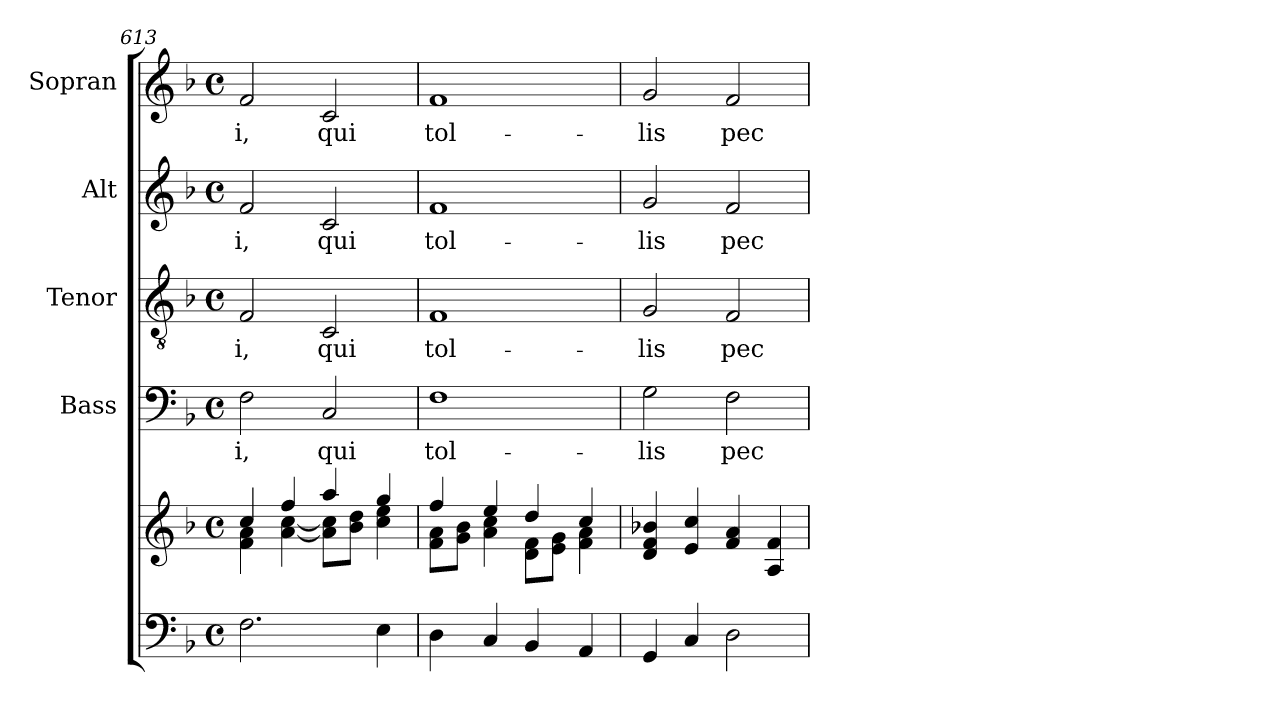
**kern	**kern	**kern	**text	**kern	**text	**kern	**text	**kern	**text
*part5	*part5	*part4	*part4	*part3	*part3	*part2	*part2	*part1	*part1
*staff6	*staff5	*staff4	*staff4	*staff3	*staff3	*staff2	*staff2	*staff1	*staff1
*	*	*I"Bass	*	*I"Tenor	*	*I"Alt	*	*I"Sopran	*
*	*	*I'B.	*	*I'T.	*	*I'A.	*	*I'S.	*
*clefF4	*clefG2	*clefF4	*	*clefGv2	*	*clefG2	*	*clefG2	*
*k[b-]	*k[b-]	*k[b-]	*	*k[b-]	*	*k[b-]	*	*k[b-]	*
*F:	*F:	*F:	*	*F:	*	*F:	*	*F:	*
*M4/4	*M4/4	*M4/4	*	*M4/4	*	*M4/4	*	*M4/4	*
*met(c)	*met(c)	*met(c)	*	*met(c)	*	*met(c)	*	*met(c)	*
=613	=613	=613	=613	=613	=613	=613	=613	=613	=613
*	*^	*	*	*	*	*	*	*	*
!	!	!	!	!LO:LY:b	!	!LO:LY:b	!	!LO:LY:b	!	!LO:LY:b
2.F\	4cc/	4f\ 4a\	2F\	-i,	2F/	-i,	2f/	-i,	2f/	-i,
.	4ff/	[<4a\ [<4cc\	.	.	.	.	.	.	.	.
!	!	!	!	!LO:LY:b	!	!LO:LY:b	!	!LO:LY:b	!	!LO:LY:b
.	4aa/	8a\] 8cc\]L	2C/	qui	2C/	qui	2c/	qui	2c/	qui
.	.	8b-\ 8dd\J	.	.	.	.	.	.	.	.
4E\	4gg/	4cc\ 4ee\	.	.	.	.	.	.	.	.
=614	=614	=614	=614	=614	=614	=614	=614	=614	=614	=614
!	!	!	!	!LO:LY:b	!	!LO:LY:b	!	!LO:LY:b	!	!LO:LY:b
4D\	4ff/	8f\ 8a\L	1F	tol-	1F	tol-	1f	tol-	1f	tol-
.	.	8g\ 8b-\J	.	.	.	.	.	.	.	.
4C/	4ee/	4a\ 4cc\	.	.	.	.	.	.	.	.
4BB-/	4dd/	8d\ 8f\L	.	.	.	.	.	.	.	.
.	.	8e\ 8g\J	.	.	.	.	.	.	.	.
4AA/	4cc/	4f\ 4a\	.	.	.	.	.	.	.	.
=615	=615	=615	=615	=615	=615	=615	=615	=615	=615	=615
!	!	!	!	!LO:LY:b	!	!LO:LY:b	!	!LO:LY:b	!	!LO:LY:b
*	*v	*v	*	*	*	*	*	*	*	*
4GG/	4d/ 4f/ 4b-X/	2G\	-lis	2G/	-lis	2g/	-lis	2g/	-lis
4C/	4e/ 4cc/	.	.	.	.	.	.	.	.
!	!	!	!LO:LY:b	!	!LO:LY:b	!	!LO:LY:b	!	!LO:LY:b
2D\	4f/ 4a/	2F\	pec-	2F/	pec-	2f/	pec-	2f/	pec-
.	4A/ 4f/	.	.	.	.	.	.	.	.
=	=	=	=	=	=	=	=	=	=
*-	*-	*-	*-	*-	*-	*-	*-	*-	*-
